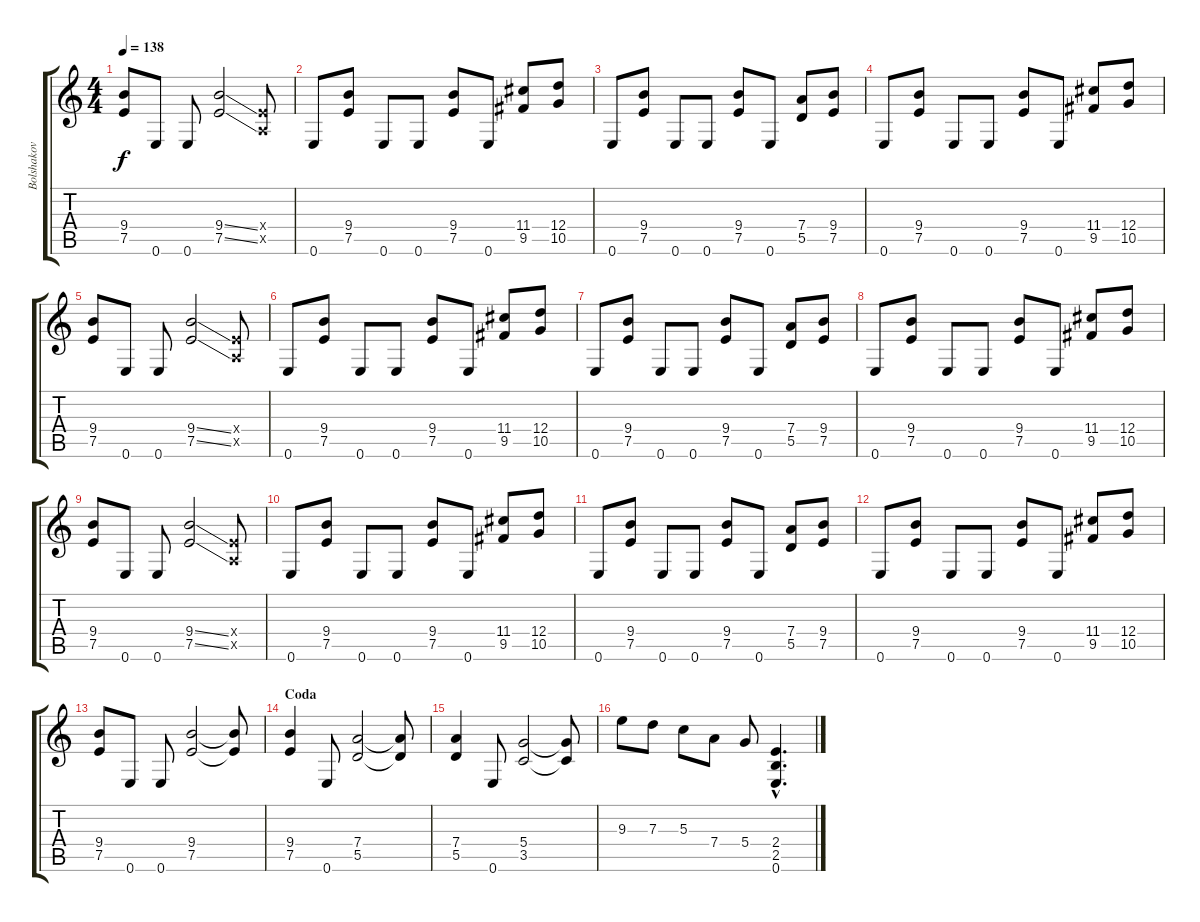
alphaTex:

\track ("Bolshakov" "Bolshakov") {instrument overdrivenguitar}
\staff {score tabs}
\tuning (E4 B3 G3 D3 A2 E2) {hide}
\ts (4 4)
\tempo 138
\clef g2
\ks c
(9.4 7.5).8{dy f} 0.6.8 0.6.8 (9.4{ss} 7.5{ss}).2 (2.4{x} 0.5{x}).8 |
0.6.8 (9.4 7.5).8 0.6.8 0.6.8 (9.4 7.5).8 0.6.8 (11.4 9.5).8 (12.4 10.5).8 |
0.6.8 (9.4 7.5).8 0.6.8 0.6.8 (9.4 7.5).8 0.6.8 (7.4 5.5).8 (9.4 7.5).8 |
0.6.8 (9.4 7.5).8 0.6.8 0.6.8 (9.4 7.5).8 0.6.8 (11.4 9.5).8 (12.4 10.5).8 |
(9.4 7.5).8 0.6.8 0.6.8 (9.4{ss} 7.5{ss}).2 (2.4{x} 0.5{x}).8 |
0.6.8 (9.4 7.5).8 0.6.8 0.6.8 (9.4 7.5).8 0.6.8 (11.4 9.5).8 (12.4 10.5).8 |
0.6.8 (9.4 7.5).8 0.6.8 0.6.8 (9.4 7.5).8 0.6.8 (7.4 5.5).8 (9.4 7.5).8 |
0.6.8 (9.4 7.5).8 0.6.8 0.6.8 (9.4 7.5).8 0.6.8 (11.4 9.5).8 (12.4 10.5).8 |
(9.4 7.5).8 0.6.8 0.6.8 (9.4{ss} 7.5{ss}).2 (2.4{x} 0.5{x}).8 |
0.6.8 (9.4 7.5).8 0.6.8 0.6.8 (9.4 7.5).8 0.6.8 (11.4 9.5).8 (12.4 10.5).8 |
0.6.8 (9.4 7.5).8 0.6.8 0.6.8 (9.4 7.5).8 0.6.8 (7.4 5.5).8 (9.4 7.5).8 |
0.6.8 (9.4 7.5).8 0.6.8 0.6.8 (9.4 7.5).8 0.6.8 (11.4 9.5).8 (12.4 10.5).8 |
(9.4 7.5).8 0.6.8 0.6.8 (9.4 7.5).2 (9.4{t} 7.5{t}).8 |
\section ("" "Coda")
(9.4 7.5).4 0.6.8 (7.4 5.5).2 (7.4{t} 5.5{t}).8 |
(7.4 5.5).4 0.6.8 (5.4 3.5).2 (5.4{t} 3.5{t}).8 |
9.3.8 7.3.8 5.3.8 7.4.8 5.4.8 (2.4{hac} 2.5{hac} 0.6{hac}).4{d}
